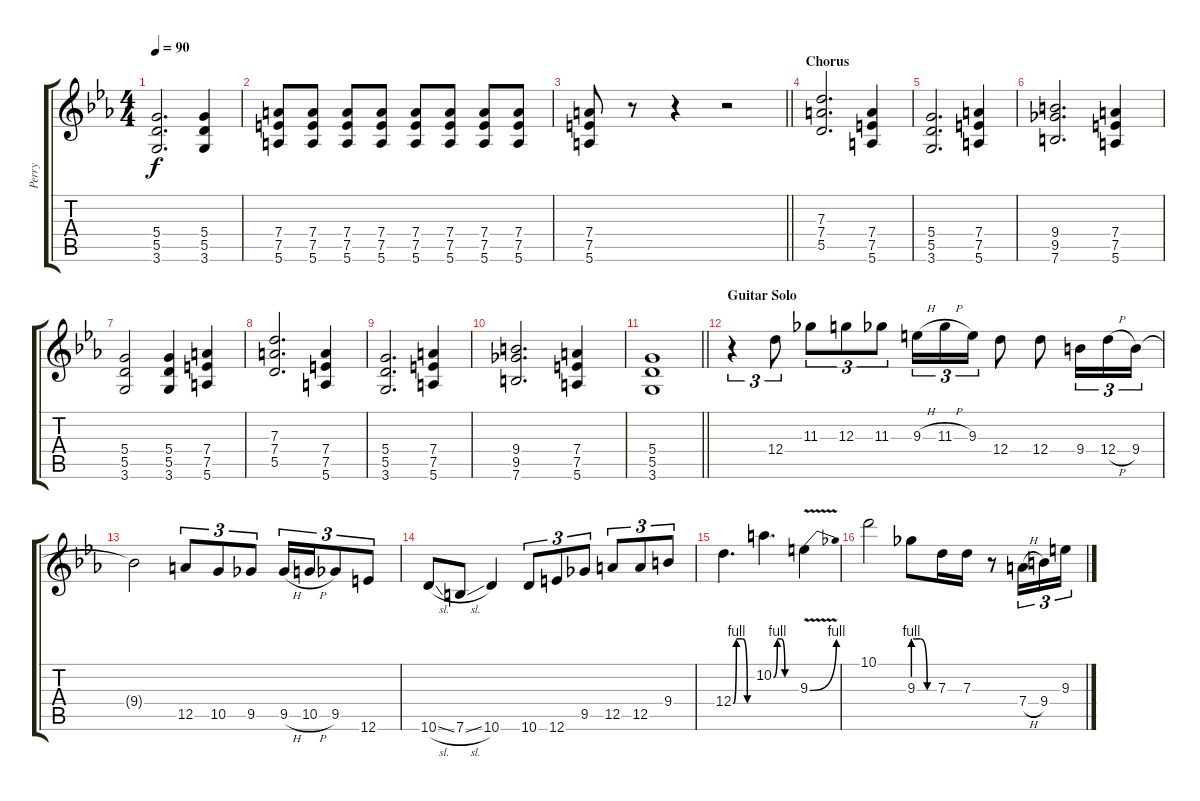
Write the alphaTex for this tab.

\track ("Perry" "Perry") {instrument distortionguitar}
\staff {score tabs}
\tuning (E4 B3 G3 D3 A2 E2) {hide}
\ts (4 4)
\tempo 90
\clef g2
\ks eb
(5.4 5.5 3.6).2{d dy f} (5.4 5.5 3.6).4 |
(7.4 7.5 5.6).8 (7.4 7.5 5.6).8 (7.4 7.5 5.6).8 (7.4 7.5 5.6).8 (7.4 7.5 5.6).8 (7.4 7.5 5.6).8 (7.4 7.5 5.6).8 (7.4 7.5 5.6).8 |
\barLineRight lightlight
(7.4 7.5 5.6).8 r.8 r.4 r.2 |
\section ("" "Chorus")
(7.3 7.4 5.5).2{d} (7.4 7.5 5.6).4 |
(5.4 5.5 3.6).2{d} (7.4 7.5 5.6).4 |
(9.4 9.5 7.6).2{d} (7.4 7.5 5.6).4 |
(5.4 5.5 3.6).2 (5.4 5.5 3.6).4 (7.4 7.5 5.6).4 |
(7.3 7.4 5.5).2{d} (7.4 7.5 5.6).4 |
(5.4 5.5 3.6).2{d} (7.4 7.5 5.6).4 |
(9.4 9.5 7.6).2{d} (7.4 7.5 5.6).4 |
\barLineRight lightlight
(5.4 5.5 3.6).1 |
\section ("" "Guitar Solo")
r.4{tu (3 2) volume 14 instrument distortionguitar} 12.4.8{tu (3 2)} 11.3.8{tu (3 2)} 12.3.8{tu (3 2)} 11.3.8{tu (3 2)} 9.3{h}.16{tu (3 2)} 11.3{h}.16{tu (3 2)} 9.3.16{tu (3 2)} 12.4.8 12.4.8 9.4.16{tu (3 2)} 12.4{h}.16{tu (3 2)} 9.4.16{tu (3 2)} |
9.4{t}.2 12.5.8{tu (3 2)} 10.5.8{tu (3 2)} 9.5.8{tu (3 2)} 9.5{h}.16{tu (3 2)} 10.5{h}.16{tu (3 2)} 9.5.8{tu (3 2)} 12.6.8{tu (3 2)} |
10.6{sl}.8 7.6{sl}.8 10.6.4 10.6.8{tu (3 2)} 12.6.8{tu (3 2)} 9.5.8{tu (3 2)} 12.5.8{tu (3 2)} 12.5.8{tu (3 2)} 9.4.8{tu (3 2)} |
12.4{be (custom 0 0 10 4 20 4 30 4 45 0 60 0)}.4{d} 10.2{be (custom 0 0 10 4 15 4 20 4 30 0 45 0 60 0)}.4{d} 9.3{be (bend 0 0 60 4) v}.4 |
10.1.2 9.3{be (custom 0 4 20 4 40 0 60 0)}.8 7.3.16 7.3.16 r.8 7.4{h}.16{tu (3 2)} 9.4.16{tu (3 2)} 9.3.16{tu (3 2)}
